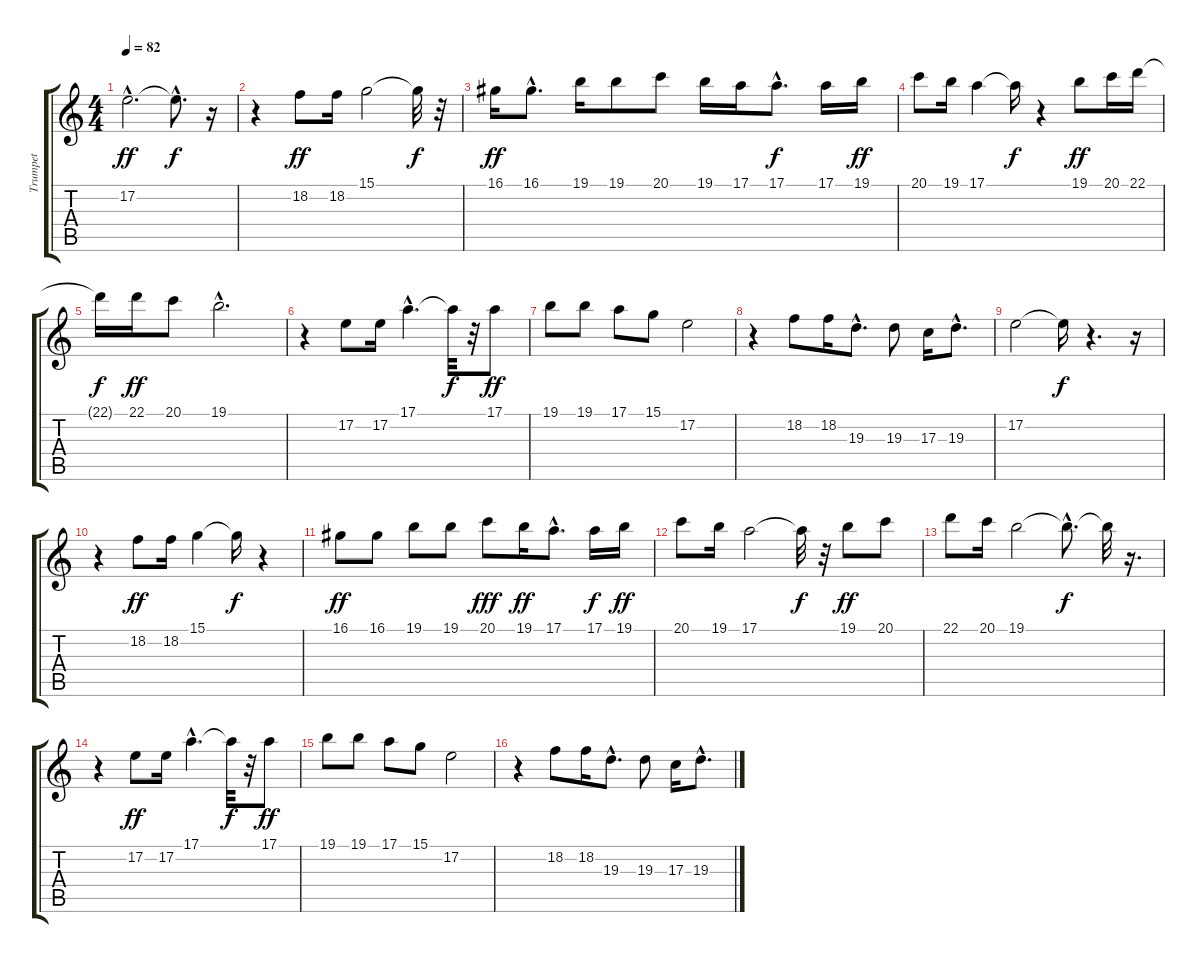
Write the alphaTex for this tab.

\track ("Trumpet" "Trumpet") {instrument trumpet}
\staff {score tabs}
\tuning (E4 B3 G3 D3 A2 E2) {hide}
\ts (4 4)
\tempo 82
\clef g2
\ks c
17.2{hac}.2{d dy ff} 17.2{hac t}.8{d dy f} r.16 |
r.4 18.2.8{dy ff} 18.2.16 15.1.2 15.1{t}.32{dy f} r.32 |
16.1.16{dy ff} 16.1{hac}.8{d} 19.1.16 19.1.8 20.1.8 19.1.16 17.1.16 17.1{hac}.8{d dy f} 17.1.16 19.1.16{dy ff} |
20.1.8 19.1.16 17.1.4 17.1{t}.16{dy f} r.4 19.1.8{dy ff} 20.1.16 22.1.16 |
22.1{t}.16{dy f} 22.1.16{dy ff} 20.1.8 19.1{hac}.2{d} |
r.4 17.2.8 17.2.16 17.1{hac}.4{d} 17.1{t}.32{dy f} r.32 17.1.8{dy ff} |
19.1.8 19.1.8 17.1.8 15.1.8 17.2.2 |
r.4 18.2.8 18.2.16 19.3{hac}.8{d} 19.3.8 17.3.16 19.3{hac}.8{d} |
17.2.2 17.2{t}.16{dy f} r.4{d} r.16 |
r.4 18.2.8{dy ff} 18.2.16 15.1.4 15.1{t}.16{dy f} r.4 |
16.1.8{dy ff} 16.1.8 19.1.8 19.1.8 20.1.8{dy fff} 19.1.16{dy ff} 17.1{hac}.8{d} 17.1.16{dy f} 19.1.16{dy ff} |
20.1.8 19.1.16 17.1.2 17.1{t}.32{dy f} r.32 19.1.8{dy ff} 20.1.8 |
22.1.8 20.1.16 19.1.2 19.1{hac t}.8{d dy f} 19.1{t}.32 r.16{d} |
r.4 17.2.8{dy ff} 17.2.16 17.1{hac}.4{d} 17.1{t}.32{dy f} r.32 17.1.8{dy ff} |
19.1.8 19.1.8 17.1.8 15.1.8 17.2.2 |
r.4 18.2.8 18.2.16 19.3{hac}.8{d} 19.3.8 17.3.16 19.3{hac}.8{d}
